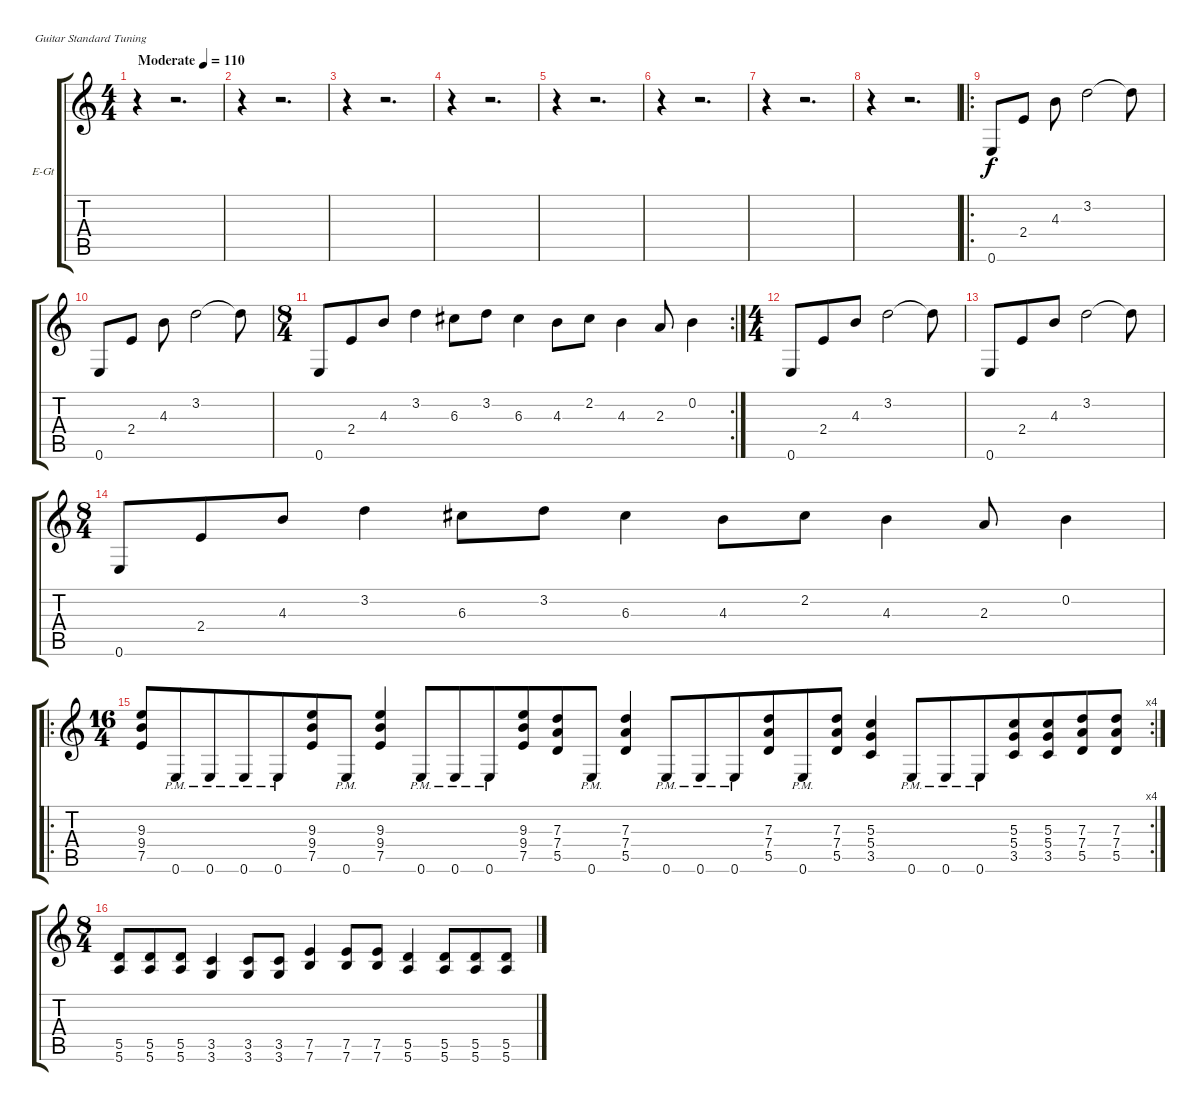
\bracketExtendMode groupsimilarinstruments
\firstSystemTrackNameOrientation horizontal
\otherSystemsTrackNameOrientation horizontal
\track ("Spoor 1" "E-Gt") {instrument overdrivenguitar}
\staff {score tabs}
\tuning (E4 B3 G3 D3 A2 E2)
\ts (4 4)
\beaming (8 2 2 2 2)
\tempo (110 "Moderate")
\clef g2
\ks c
r.4{dy f instrument overdrivenguitar} r.2{d} |
r.4 r.2{d} |
r.4 r.2{d} |
r.4 r.2{d} |
r.4 r.2{d} |
r.4 r.2{d} |
r.4 r.2{d} |
r.4 r.2{d} |
\ro
0.6.8 2.4.8 4.3.8 3.2.2 3.2{t}.8 |
0.6.8 2.4.8 4.3.8 3.2.2 3.2{t}.8 |
\rc 2
\ts (8 4)
\beaming (8 4 4 4 4)
0.6.8 2.4.8 4.3.8 3.2.4 6.3.8 3.2.8 6.3.4 4.3.8 2.2.8 4.3.4 2.3.8 0.2.4 |
\ts (4 4)
\beaming (8 4 4 4 4)
0.6.8 2.4.8 4.3.8 3.2.2 3.2{t}.8 |
0.6.8 2.4.8 4.3.8 3.2.2 3.2{t}.8 |
\ts (8 4)
\beaming (8 4 4 4 4)
0.6.8 2.4.8 4.3.8 3.2.4 6.3.8 3.2.8 6.3.4 4.3.8 2.2.8 4.3.4 2.3.8 0.2.4 |
\ro
\rc 4
\ts (16 4)
\beaming (8 32)
(9.4 7.5 9.3).8 0.6{pm}.8 0.6{pm}.8 0.6{pm}.8 0.6{pm}.8 (9.3 9.4 7.5).8 0.6{pm}.8 (9.3 9.4 7.5).4 0.6{pm}.8 0.6{pm}.8 0.6{pm}.8 (9.3 9.4 7.5).8 (7.3 7.4 5.5).8 0.6{pm}.8 (7.3 7.4 5.5).4 0.6{pm}.8 0.6{pm}.8 0.6{pm}.8 (7.3 7.4 5.5).8 0.6{pm}.8 (7.3 7.4 5.5).8 (5.3 5.4 3.5).4 0.6{pm}.8 0.6{pm}.8 0.6{pm}.8 (5.3 5.4 3.5).8 (5.3 5.4 3.5).8 (7.3 7.4 5.5).8 (7.3 7.4 5.5).8 |
\ts (8 4)
\beaming (8 4 4 4 4)
(5.5 5.6).8 (5.5 5.6).8 (5.5 5.6).8 (3.5 3.6).4 (3.5 3.6).8 (3.5 3.6).8 (7.5 7.6).4 (7.5 7.6).8 (7.5 7.6).8 (5.5 5.6).4 (5.5 5.6).8 (5.5 5.6).8 (5.5 5.6).8
